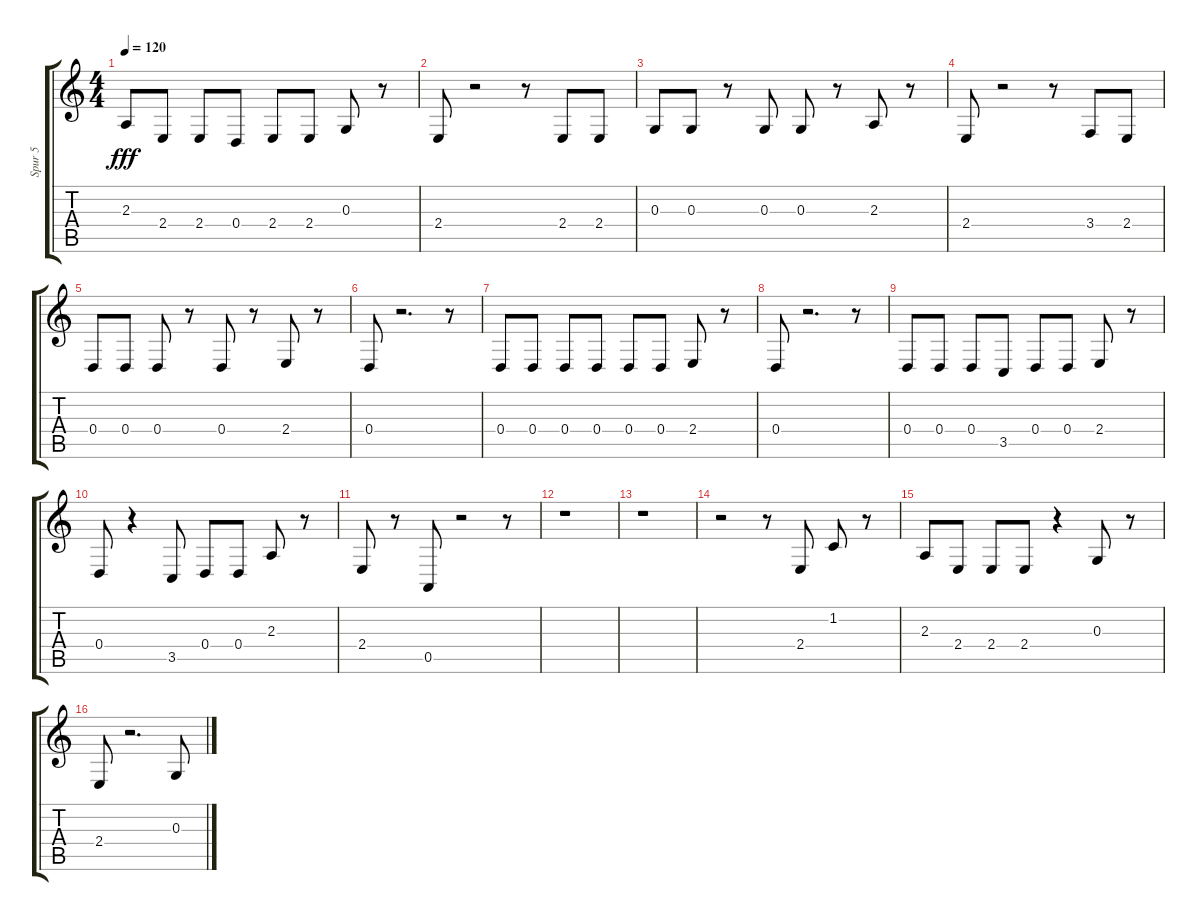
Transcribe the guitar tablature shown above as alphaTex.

\track ("Spur 5" "Spur 5") {instrument clavinet}
\staff {score tabs}
\tuning (E4 B3 G3 D3 A2 E2) {hide}
\ts (4 4)
\tempo 120
\clef g2
\ks c
2.3.8{dy fff} 2.4.8 2.4.8 0.4.8 2.4.8 2.4.8 0.3.8 r.8 |
2.4.8 r.2 r.8 2.4.8 2.4.8 |
0.3.8 0.3.8 r.8 0.3.8 0.3.8 r.8 2.3.8 r.8 |
2.4.8 r.2 r.8 3.4.8 2.4.8 |
0.4.8 0.4.8 0.4.8 r.8 0.4.8 r.8 2.4.8 r.8 |
0.4.8 r.2{d} r.8 |
0.4.8 0.4.8 0.4.8 0.4.8 0.4.8 0.4.8 2.4.8 r.8 |
0.4.8 r.2{d} r.8 |
0.4.8 0.4.8 0.4.8 3.5.8 0.4.8 0.4.8 2.4.8 r.8 |
0.4.8 r.4 3.5.8 0.4.8 0.4.8 2.3.8 r.8 |
2.4.8 r.8 0.5.8 r.2 r.8 |
r.1 |
r.1 |
r.2 r.8 2.4.8 1.2.8 r.8 |
2.3.8 2.4.8 2.4.8 2.4.8 r.4 0.3.8 r.8 |
2.4.8 r.2{d} 0.3.8
